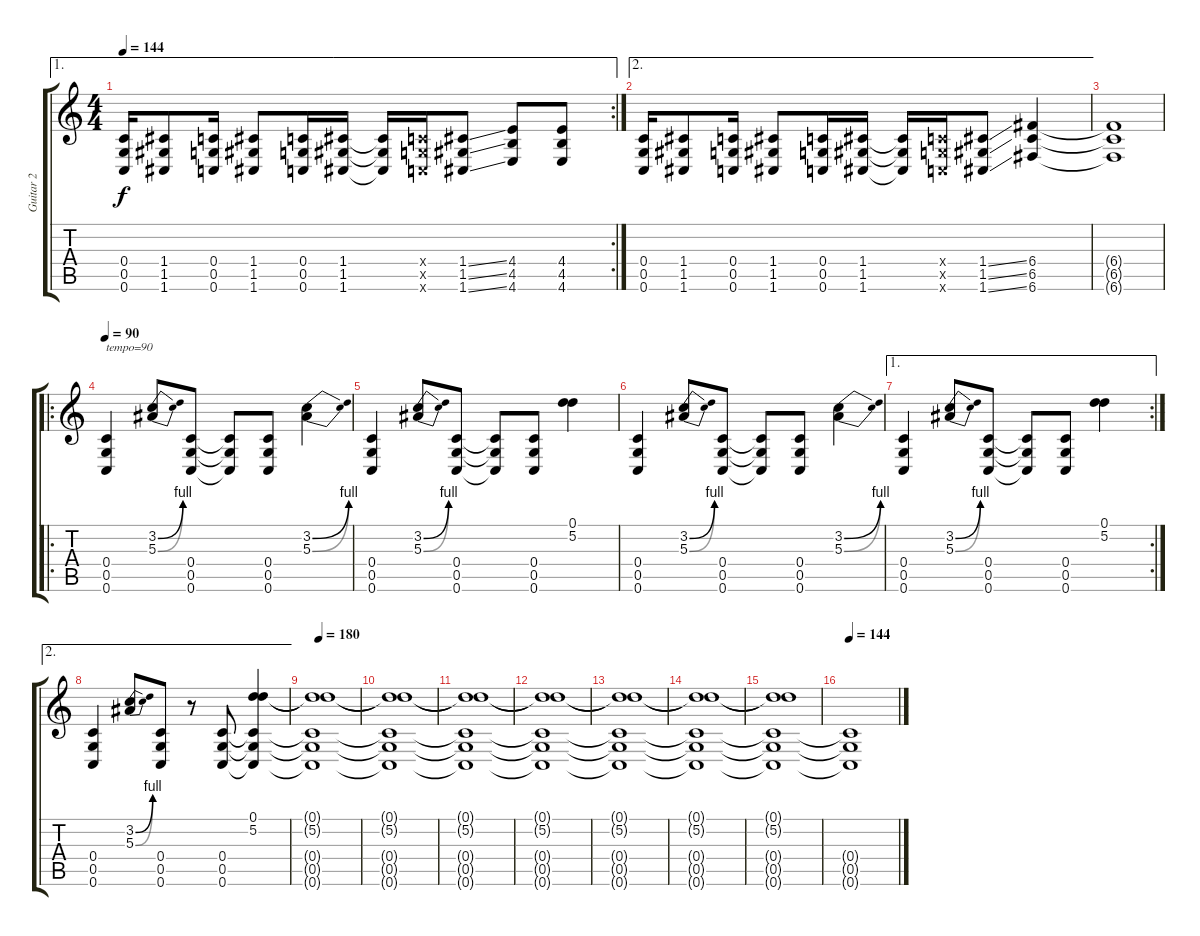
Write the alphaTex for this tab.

\track ("Guitar 2" "Guitar 2") {instrument overdrivenguitar}
\staff {score tabs}
\tuning (D4 A3 F3 C3 G2 C2) {hide}
\ae 1
\rc 2
\ts (4 4)
\tempo 144
\clef g2
\ks c
(0.4 0.5 0.6).16{dy f} (1.4 1.5 1.6).8 (0.4 0.5 0.6).16 (1.4 1.5 1.6).8 (0.4 0.5 0.6).16 (1.4 1.5 1.6).16 (1.4{t} 1.5{t} 1.6{t}).16 (0.4{x} 0.5{x} 0.6{x}).16 (1.4{ss} 1.5{ss} 1.6{ss}).8 (4.4 4.5 4.6).8 (4.4 4.5 4.6).8 |
\ae 2
(0.4 0.5 0.6).16 (1.4 1.5 1.6).8 (0.4 0.5 0.6).16 (1.4 1.5 1.6).8 (0.4 0.5 0.6).16 (1.4 1.5 1.6).16 (1.4{t} 1.5{t} 1.6{t}).16 (0.4{x} 0.5{x} 0.6{x}).16 (1.4{ss} 1.5{ss} 1.6{ss}).8 (6.4 6.5 6.6).4 |
(6.4{t} 6.5{t} 6.6{t}).1 |
\ro
\tempo 90
(0.4 0.5 0.6).4{txt "tempo=90"} (3.2{be (bend 0 0 60 4)} 5.3{be (bend 0 0 60 4)}).8 (0.4 0.5 0.6).8 (0.4{t} 0.5{t} 0.6{t}).8 (0.4 0.5 0.6).8 (3.2{be (bend 0 0 60 4)} 5.3{be (bend 0 0 60 4)}).4 |
(0.4 0.5 0.6).4 (3.2{be (bend 0 0 60 4)} 5.3{be (bend 0 0 60 4)}).8 (0.4 0.5 0.6).8 (0.4{t} 0.5{t} 0.6{t}).8 (0.4 0.5 0.6).8 (0.1 5.2).4 |
(0.4 0.5 0.6).4 (3.2{be (bend 0 0 60 4)} 5.3{be (bend 0 0 60 4)}).8 (0.4 0.5 0.6).8 (0.4{t} 0.5{t} 0.6{t}).8 (0.4 0.5 0.6).8 (3.2{be (bend 0 0 60 4)} 5.3{be (bend 0 0 60 4)}).4 |
\ae 1
\rc 2
(0.4 0.5 0.6).4 (3.2{be (bend 0 0 60 4)} 5.3{be (bend 0 0 60 4)}).8 (0.4 0.5 0.6).8 (0.4{t} 0.5{t} 0.6{t}).8 (0.4 0.5 0.6).8 (0.1 5.2).4 |
\ae 2
(0.4 0.5 0.6).4 (3.2{be (bend 0 0 60 4)} 5.3{be (bend 0 0 60 4)}).8 (0.4 0.5 0.6).8 r.8 (0.4 0.5 0.6).8 (0.1 5.2 0.4{t} 0.5{t} 0.6{t}).4 |
\tempo 180
(0.1{t} 5.2{t} 0.4{t} 0.5{t} 0.6{t}).1 |
(0.1{t} 5.2{t} 0.4{t} 0.5{t} 0.6{t}).1 |
(0.1{t} 5.2{t} 0.4{t} 0.5{t} 0.6{t}).1 |
(0.1{t} 5.2{t} 0.4{t} 0.5{t} 0.6{t}).1 |
(0.1{t} 5.2{t} 0.4{t} 0.5{t} 0.6{t}).1 |
(0.1{t} 5.2{t} 0.4{t} 0.5{t} 0.6{t}).1 |
(0.1{t} 5.2{t} 0.4{t} 0.5{t} 0.6{t}).1 |
\tempo 144
(0.4{t} 0.5{t} 0.6{t}).1
